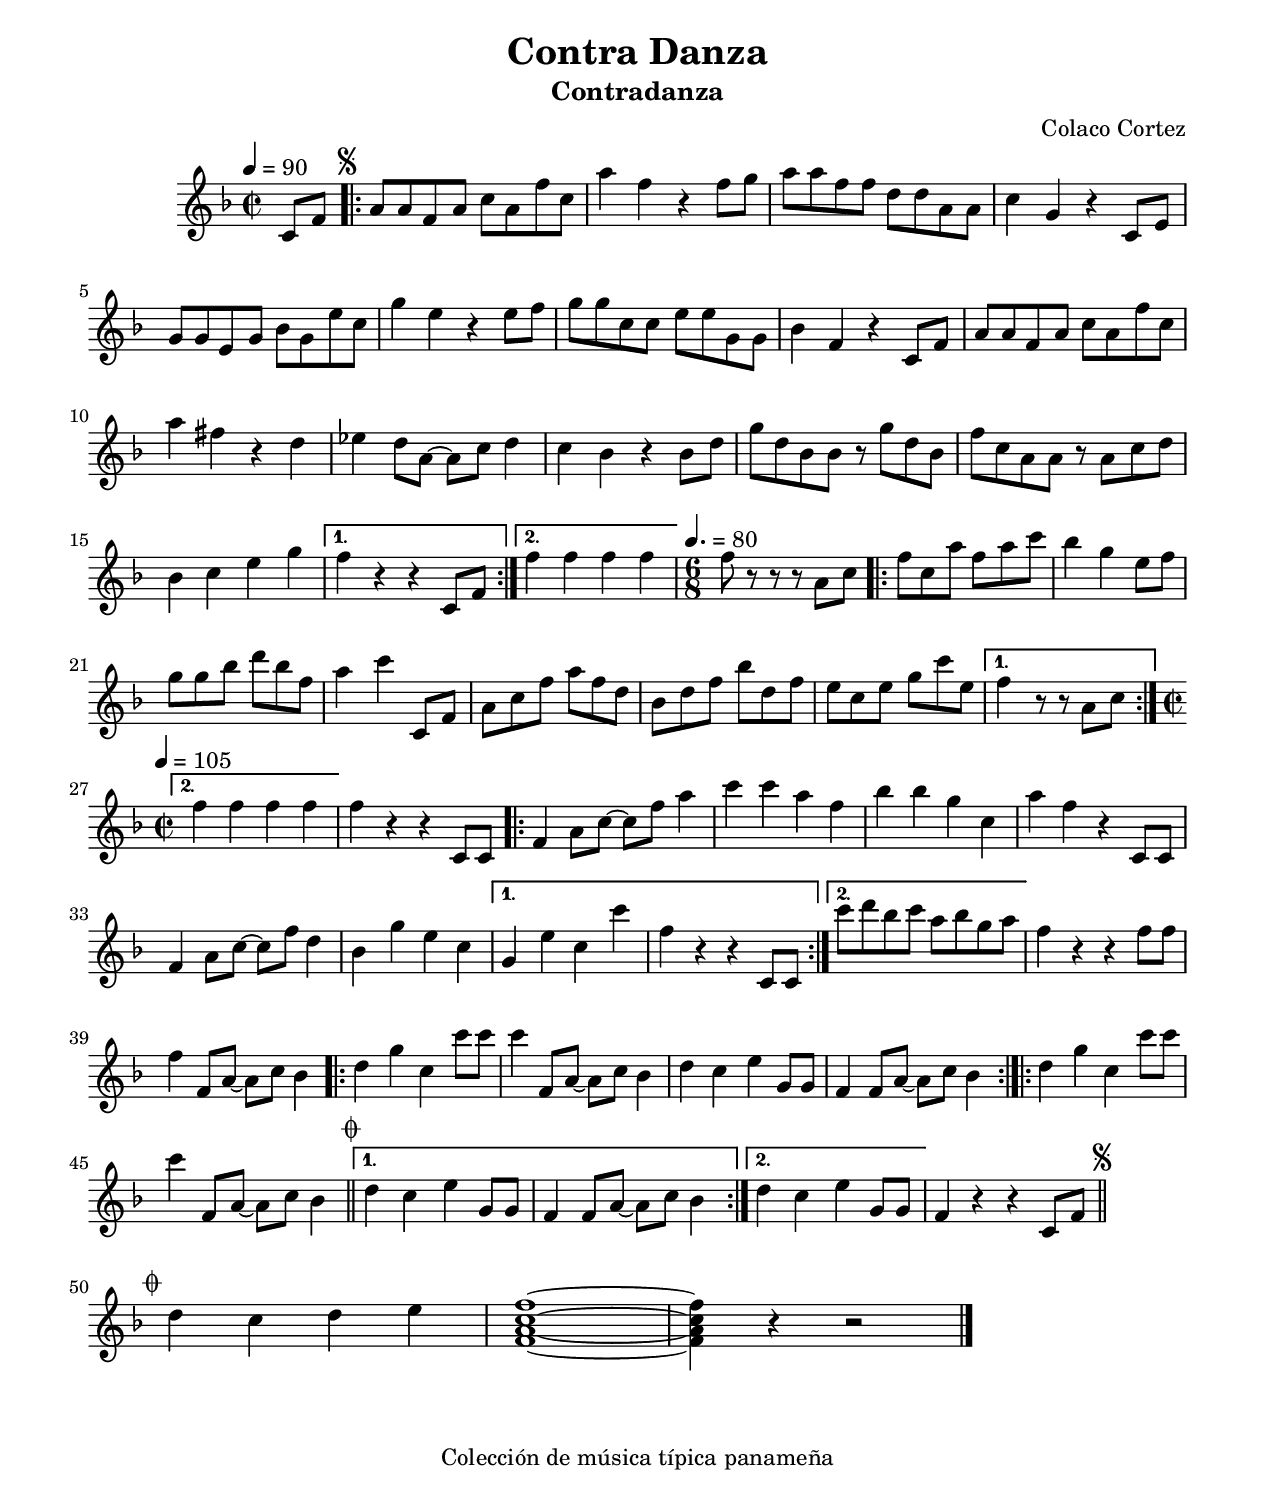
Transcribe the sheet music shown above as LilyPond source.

\version "2.23.2"
\header {
	title = "Contra Danza"
	subtitle = "Contradanza"
	composer = "Colaco Cortez"
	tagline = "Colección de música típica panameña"
}

\paper {
	#(set-paper-size "letter")
	top-margin = 15
	left-margin = 15
	right-margin = 15
	bottom-margin = 20
}

\score {
	\relative c' {
	\key f \major
	\time 2/2
	\tempo 4 = 90
	\partial 4 c8 f |
	\repeat volta 2 {
		\mark \markup { \small \musicglyph #"scripts.segno" }
		a a f a c a f' c | a'4 f r4 f8 g | a a f f d d a a | 
		c4 g r4 c,8 e | g8 g e g bes g e' c | g'4 e r4 e8 f | 
		g g c, c e e g, g | bes4 f r4 c8 f | a a f a c a f' c | 
		a'4 fis r4 d | ees d8 a~ a c d4 | c bes r4 bes8 d | 
		g d bes bes r8 g' d bes | f' c a a r8 a c d | bes4 c e g |
	}
	\alternative {
		{ f r4 r4 c,8 f | }
		{ f'4 f f f | }
	}
	\time 6/8
	\tempo 4. = 80
	f8 r8 r8 r8 a,8 c |
	\repeat volta 2 {
		f8 c a' f a c | bes4 g e8 f | g8 g bes d bes f | a4 c c,,8 f |
		a8 c f a f d | bes d f bes d, f | e c e g c e, |
	}
	\alternative {
		{ f4 r8 r8 a,8 c | }
		{
			\time 2/2
			\tempo 4 = 105
			f4 f f f |
		}
	}
	f4 r4 r4 c,8 c |
	\repeat volta 2 {
		f4 a8 c8~ c8 f a4 | c c a f | bes bes g c, | a' f r4 c,8 c |
		f4 a8 c~ c f d4 | bes g' e c
	}
	\alternative {
		{ g4 e' c c' | f, r4 r4 c,8 c | }
		{ c''8 d bes c a bes g a | }
	}
	f4 r4 r4 f8 f | f4 f,8 a~ a c bes4 |
	\bar ".|:"
	d g c, c'8 c | c4 f,,8 a~ a c bes4 | d c e g,8 g | f4 f8 a~ a c bes4
	\bar ":|.|:"
	\repeat volta 2 {
		d4 g c, c'8 c |
		c4 f,,8 a~ a c bes4 \bar "||"
		\mark \markup { \small \musicglyph #"scripts.coda" }
	}
	\alternative {
		{ d4 c e g,8 g | f4 f8 a~ a c bes4 | }
		{ d4 c e g,8 g }
	}
	f4 r4 r4 c8 f
	\mark \markup { \small \musicglyph #"scripts.segno" }
	\bar "||"
	\cadenzaOn
		\stopStaff
			\repeat unfold 1 {
				s1
				\bar ""
			}
		\startStaff
	\cadenzaOff
	\break
	\mark \markup { \small \musicglyph #"scripts.coda" }
	d'4 c d e | <f, a c f>1 ~ | <f a c f>4 r4 r2
	\bar "|."
	\cadenzaOn
		\stopStaff
			\repeat unfold 1 {
				s1
				\bar ""
			}
		\startStaff
	\cadenzaOff
	}
}
